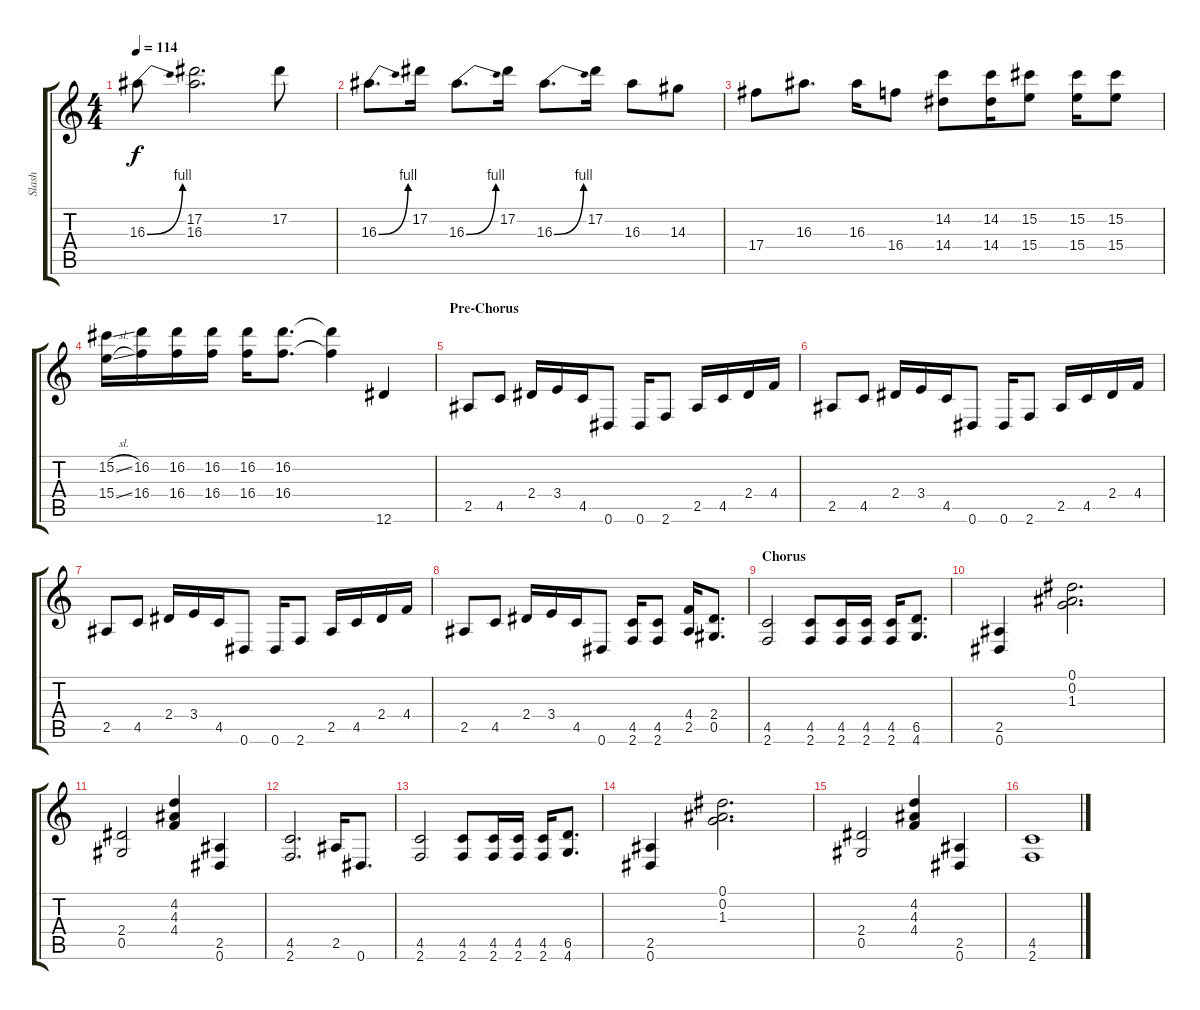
\track ("Slash" "Slash") {instrument distortionguitar}
\staff {score tabs}
\tuning (Eb4 Bb3 Gb3 Db3 Ab2 Eb2) {hide}
\ts (4 4)
\tempo 114
\clef g2
\ks c
16.3{be (bend 0 0 60 4)}.8{dy f} (17.2 16.3).2{d} 17.2.8 |
16.3{be (bend 0 0 60 4)}.8{d} 17.2.16 16.3{be (bend 0 0 60 4)}.8{d} 17.2.16 16.3{be (bend 0 0 60 4)}.8{d} 17.2.16 16.3.8 14.3.8 |
17.4.8 16.3.8{d} 16.3.16 16.4.8 (14.2 14.4).8 (14.2 14.4).16 (15.2 15.4).8 (15.2 15.4).16 (15.2 15.4).8 |
(15.2{sl} 15.4{sl}).16 (16.2 16.4).16 (16.2 16.4).16 (16.2 16.4).16 (16.2 16.4).16 (16.2 16.4).8{d} (16.2{t} 16.4{t}).4 12.6.4 |
\section ("" "Pre-Chorus")
2.5.8 4.5.8 2.4.16 3.4.16 4.5.16 0.6.8 0.6.16 2.6.8 2.5.16 4.5.16 2.4.16 4.4.16 |
2.5.8 4.5.8 2.4.16 3.4.16 4.5.16 0.6.8 0.6.16 2.6.8 2.5.16 4.5.16 2.4.16 4.4.16 |
2.5.8 4.5.8 2.4.16 3.4.16 4.5.16 0.6.8 0.6.16 2.6.8 2.5.16 4.5.16 2.4.16 4.4.16 |
2.5.8 4.5.8 2.4.16 3.4.16 4.5.16 0.6.8 (4.5 2.6).16 (4.5 2.6).8 (4.4 2.5).16 (2.4 0.5).8{d} |
\section ("" "Chorus")
(4.5 2.6).2 (4.5 2.6).8 (4.5 2.6).16 (4.5 2.6).16 (4.5 2.6).16 (6.5 4.6).8{d} |
(2.5 0.6).4 (0.1 0.2 1.3).2{d} |
(2.4 0.5).2 (4.2 4.3 4.4).4 (2.5 0.6).4 |
(4.5 2.6).2{d} 2.5.16 0.6.8{d} |
(4.5 2.6).2 (4.5 2.6).8 (4.5 2.6).16 (4.5 2.6).16 (4.5 2.6).16 (6.5 4.6).8{d} |
(2.5 0.6).4 (0.1 0.2 1.3).2{d} |
(2.4 0.5).2 (4.2 4.3 4.4).4 (2.5 0.6).4 |
(4.5 2.6).1
